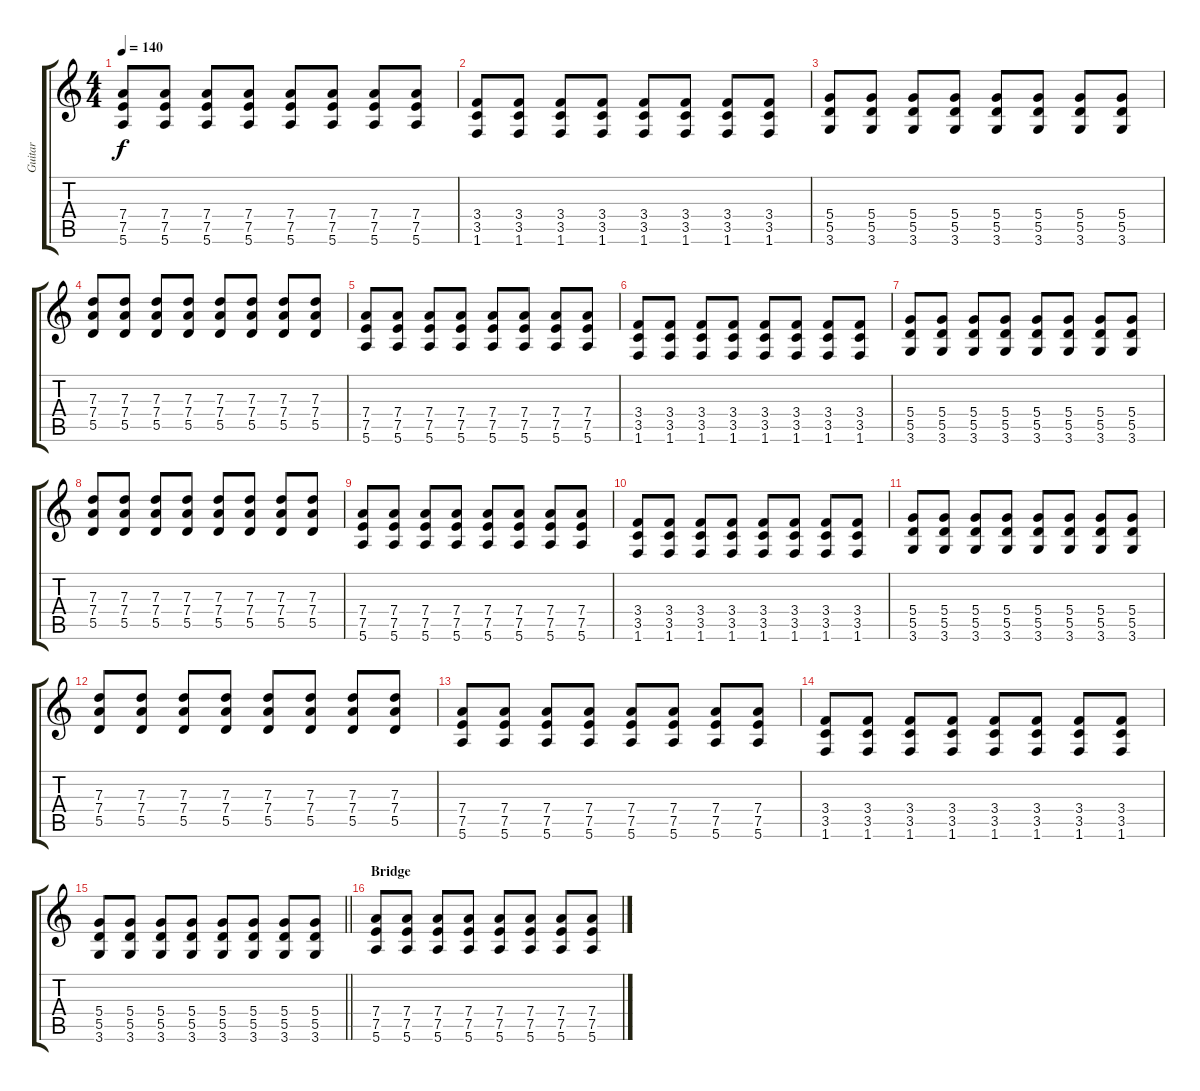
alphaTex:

\track ("Guitar" "Guitar") {instrument distortionguitar}
\staff {score tabs}
\tuning (E4 B3 G3 D3 A2 E2) {hide}
\ts (4 4)
\tempo 140
\clef g2
\ks c
(7.4 7.5 5.6).8{dy f} (7.4 7.5 5.6).8 (7.4 7.5 5.6).8 (7.4 7.5 5.6).8 (7.4 7.5 5.6).8 (7.4 7.5 5.6).8 (7.4 7.5 5.6).8 (7.4 7.5 5.6).8 |
(3.4 3.5 1.6).8 (3.4 3.5 1.6).8 (3.4 3.5 1.6).8 (3.4 3.5 1.6).8 (3.4 3.5 1.6).8 (3.4 3.5 1.6).8 (3.4 3.5 1.6).8 (3.4 3.5 1.6).8 |
(5.4 5.5 3.6).8 (5.4 5.5 3.6).8 (5.4 5.5 3.6).8 (5.4 5.5 3.6).8 (5.4 5.5 3.6).8 (5.4 5.5 3.6).8 (5.4 5.5 3.6).8 (5.4 5.5 3.6).8 |
(7.3 7.4 5.5).8 (7.3 7.4 5.5).8 (7.3 7.4 5.5).8 (7.3 7.4 5.5).8 (7.3 7.4 5.5).8 (7.3 7.4 5.5).8 (7.3 7.4 5.5).8 (7.3 7.4 5.5).8 |
(7.4 7.5 5.6).8 (7.4 7.5 5.6).8 (7.4 7.5 5.6).8 (7.4 7.5 5.6).8 (7.4 7.5 5.6).8 (7.4 7.5 5.6).8 (7.4 7.5 5.6).8 (7.4 7.5 5.6).8 |
(3.4 3.5 1.6).8 (3.4 3.5 1.6).8 (3.4 3.5 1.6).8 (3.4 3.5 1.6).8 (3.4 3.5 1.6).8 (3.4 3.5 1.6).8 (3.4 3.5 1.6).8 (3.4 3.5 1.6).8 |
(5.4 5.5 3.6).8 (5.4 5.5 3.6).8 (5.4 5.5 3.6).8 (5.4 5.5 3.6).8 (5.4 5.5 3.6).8 (5.4 5.5 3.6).8 (5.4 5.5 3.6).8 (5.4 5.5 3.6).8 |
(7.3 7.4 5.5).8 (7.3 7.4 5.5).8 (7.3 7.4 5.5).8 (7.3 7.4 5.5).8 (7.3 7.4 5.5).8 (7.3 7.4 5.5).8 (7.3 7.4 5.5).8 (7.3 7.4 5.5).8 |
(7.4 7.5 5.6).8 (7.4 7.5 5.6).8 (7.4 7.5 5.6).8 (7.4 7.5 5.6).8 (7.4 7.5 5.6).8 (7.4 7.5 5.6).8 (7.4 7.5 5.6).8 (7.4 7.5 5.6).8 |
(3.4 3.5 1.6).8 (3.4 3.5 1.6).8 (3.4 3.5 1.6).8 (3.4 3.5 1.6).8 (3.4 3.5 1.6).8 (3.4 3.5 1.6).8 (3.4 3.5 1.6).8 (3.4 3.5 1.6).8 |
(5.4 5.5 3.6).8 (5.4 5.5 3.6).8 (5.4 5.5 3.6).8 (5.4 5.5 3.6).8 (5.4 5.5 3.6).8 (5.4 5.5 3.6).8 (5.4 5.5 3.6).8 (5.4 5.5 3.6).8 |
(7.3 7.4 5.5).8 (7.3 7.4 5.5).8 (7.3 7.4 5.5).8 (7.3 7.4 5.5).8 (7.3 7.4 5.5).8 (7.3 7.4 5.5).8 (7.3 7.4 5.5).8 (7.3 7.4 5.5).8 |
(7.4 7.5 5.6).8 (7.4 7.5 5.6).8 (7.4 7.5 5.6).8 (7.4 7.5 5.6).8 (7.4 7.5 5.6).8 (7.4 7.5 5.6).8 (7.4 7.5 5.6).8 (7.4 7.5 5.6).8 |
(3.4 3.5 1.6).8 (3.4 3.5 1.6).8 (3.4 3.5 1.6).8 (3.4 3.5 1.6).8 (3.4 3.5 1.6).8 (3.4 3.5 1.6).8 (3.4 3.5 1.6).8 (3.4 3.5 1.6).8 |
\barLineRight lightlight
(5.4 5.5 3.6).8 (5.4 5.5 3.6).8 (5.4 5.5 3.6).8 (5.4 5.5 3.6).8 (5.4 5.5 3.6).8 (5.4 5.5 3.6).8 (5.4 5.5 3.6).8 (5.4 5.5 3.6).8 |
\section ("" "Bridge ")
(7.4 7.5 5.6).8 (7.4 7.5 5.6).8 (7.4 7.5 5.6).8 (7.4 7.5 5.6).8 (7.4 7.5 5.6).8 (7.4 7.5 5.6).8 (7.4 7.5 5.6).8 (7.4 7.5 5.6).8
